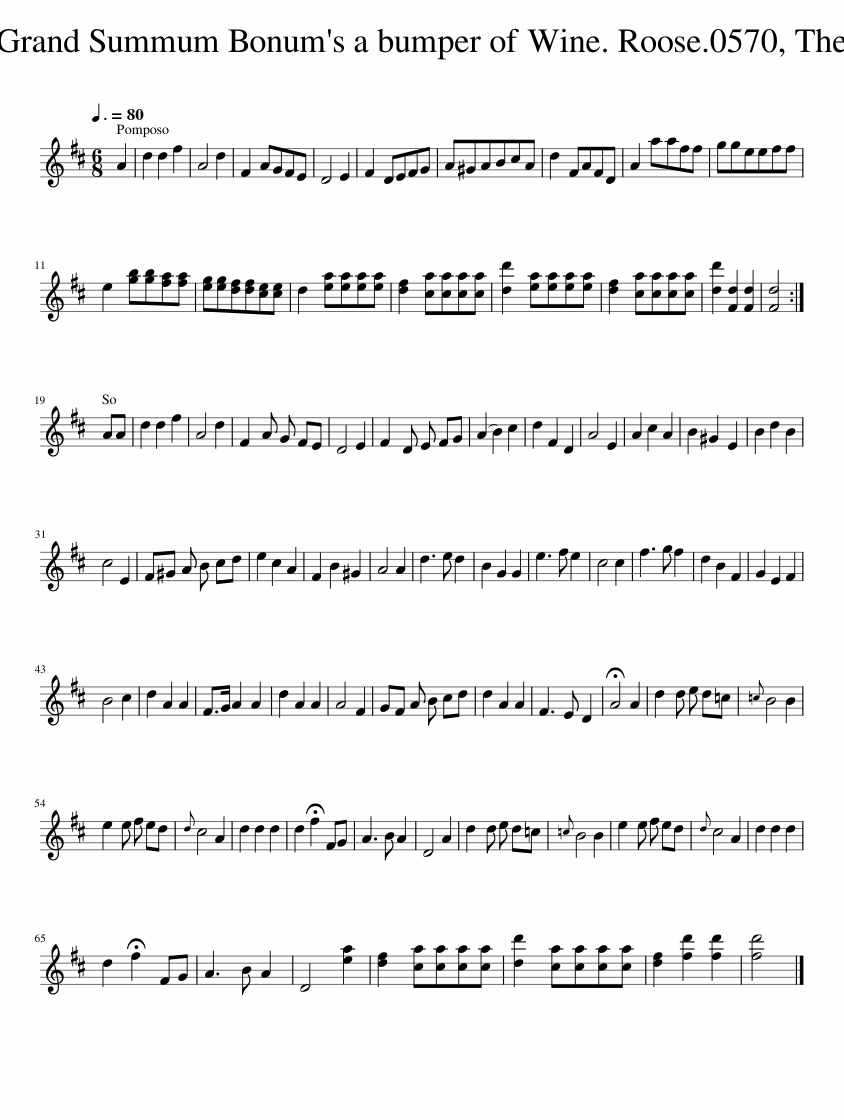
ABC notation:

X:1
L:1/8
Q:3/8=80
M:6/8
I:linebreak $
K:D
V:1 treble
V:1
 A2 | d2 d2 f2 | A4 d2 | F2 AGFE | D4 E2 | %5
 F2 DEFG | A^GABcA | d2 FAFD | A2 aaff | ggeeff |$ %10
 e2 [gb][gb][fa][fa] | [eg][eg][df][df][ce][ce] | d2 [ea][ea][ea][ea] | [df]2 [ca][ca][ca][ca] | [dd']2 [ea][ea][ea][ea] | %15
 [df]2 [ca][ca][ca][ca] | [dd']2 [Fd]2 [Fd]2 | [Fd]4 :|$ AA | d2 d2 f2 | %20
 A4 d2 | F2 A G FE | D4 E2 | F2 D E FG | (A2 B2) c2 | %25
 d2 F2 D2 | A4 E2 | A2 c2 A2 | B2 ^G2 E2 | B2 d2 B2 |$ %30
 c4 E2 | F^G A B cd | e2 c2 A2 | F2 B2 ^G2 | A4 A2 | %35
 d3 e d2 | B2 G2 G2 | e3 f e2 | c4 c2 | f3 g f2 | %40
 d2 B2 F2 | G2 E2 F2 |$ B4 c2 | d2 A2 A2 | F>G A2 A2 | %45
 d2 A2 A2 | A4 F2 | GF A B cd | d2 A2 A2 | F3 E D2 | %50
 !fermata!A4 A2 | d2 d e d=c |{=c} B4 B2 |$ e2 e f ed |{d} c4 A2 | %55
 d2 d2 d2 | d2 !fermata!f2 FG | A3 B A2 | D4 A2 | d2 d e d=c | %60
{=c} B4 B2 | e2 e f ed |{d} c4 A2 | d2 d2 d2 |$ d2 !fermata!f2 FG | %65
 A3 B A2 | D4 [ea]2 | [df]2 [ca][ca][ca][ca] | [dd']2 [ca][ca][ca][ca] | [df]2 [fd']2 [fd']2 | %70
 [fd']4 |] %71
